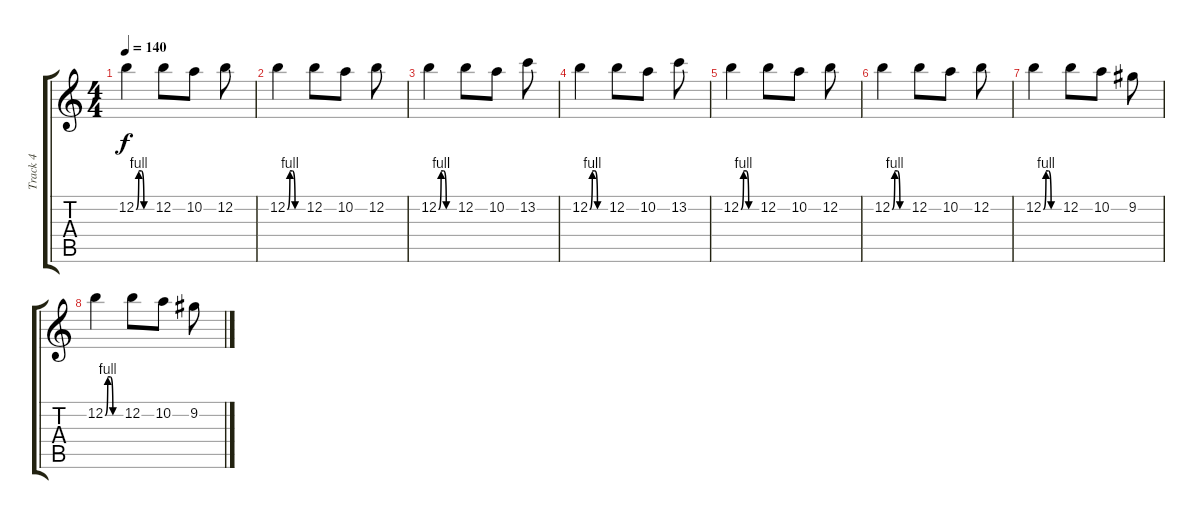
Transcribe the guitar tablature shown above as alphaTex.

\track ("Track 4" "Track 4") {instrument acousticguitarsteel}
\staff {score tabs}
\tuning (E4 B3 G3 D3 A2 E2) {hide}
\ts (4 4)
\tempo 140
\clef g2
\ks c
12.2{be (custom 0 0 10 4 20 4 30 0 60 0)}.4{dy f} 12.2.8 10.2.8 12.2.8 |
12.2{be (custom 0 0 10 4 20 4 30 0 60 0)}.4 12.2.8 10.2.8 12.2.8 |
12.2{be (custom 0 0 10 4 20 4 30 0 60 0)}.4 12.2.8 10.2.8 13.2.8 |
12.2{be (custom 0 0 10 4 20 4 30 0 60 0)}.4 12.2.8 10.2.8 13.2.8 |
12.2{be (custom 0 0 10 4 20 4 30 0 60 0)}.4 12.2.8 10.2.8 12.2.8 |
12.2{be (custom 0 0 10 4 20 4 30 0 60 0)}.4 12.2.8 10.2.8 12.2.8 |
12.2{be (custom 0 0 10 4 20 4 30 0 60 0)}.4 12.2.8 10.2.8 9.2.8 |
12.2{be (custom 0 0 10 4 20 4 30 0 60 0)}.4 12.2.8 10.2.8 9.2.8
